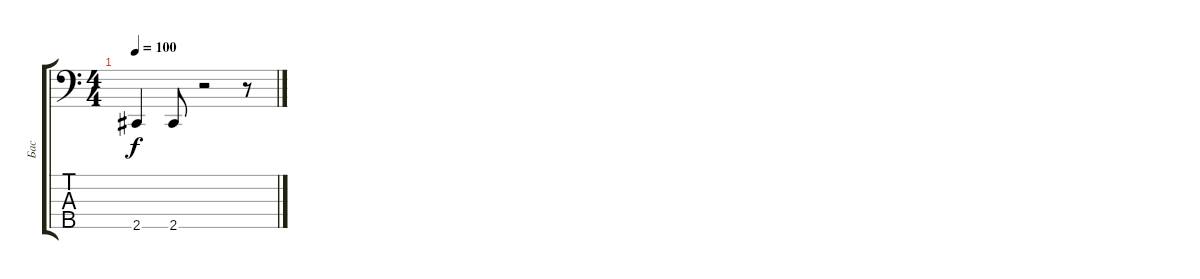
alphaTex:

\track ("Бас " "Бас ") {instrument electricbassfinger}
\staff {score tabs}
\tuning (G2 D2 A1 E1 B0) {hide}
\ts (4 4)
\tempo 100
\clef f4
\ks c
2.5.4{dy f} 2.5.8 r.2 r.8
